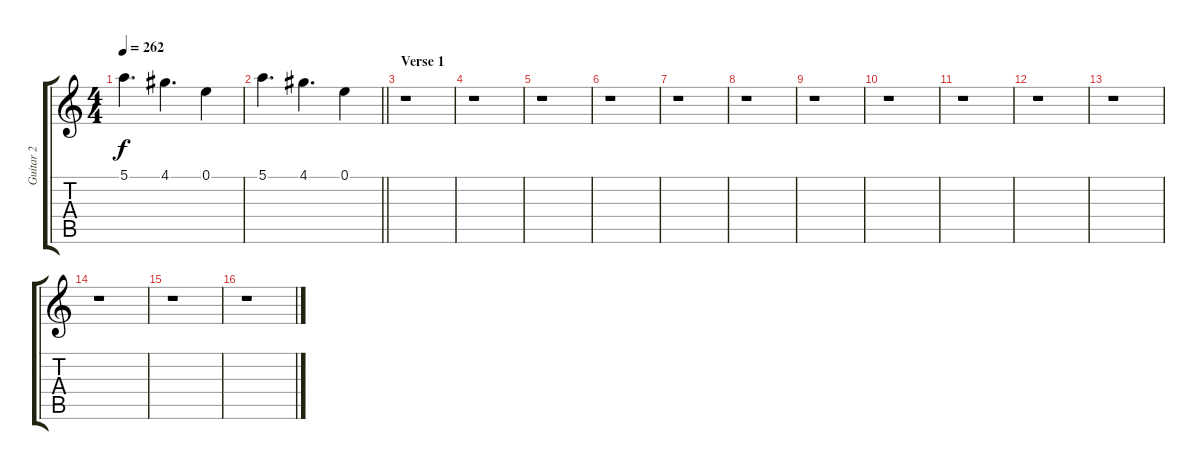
\track ("Guitar 2" "Guitar 2") {instrument distortionguitar}
\staff {score tabs}
\tuning (E4 B3 G3 D3 A2 E2) {hide}
\ts (4 4)
\tempo 262
\clef g2
\ks c
5.1.4{d dy f} 4.1.4{d} 0.1.4 |
\barLineRight lightlight
5.1.4{d} 4.1.4{d} 0.1.4 |
\section ("" "Verse 1")
r.1 |
r.1 |
r.1 |
r.1 |
r.1 |
r.1 |
r.1 |
r.1 |
r.1 |
r.1 |
r.1 |
r.1 |
r.1 |
r.1
